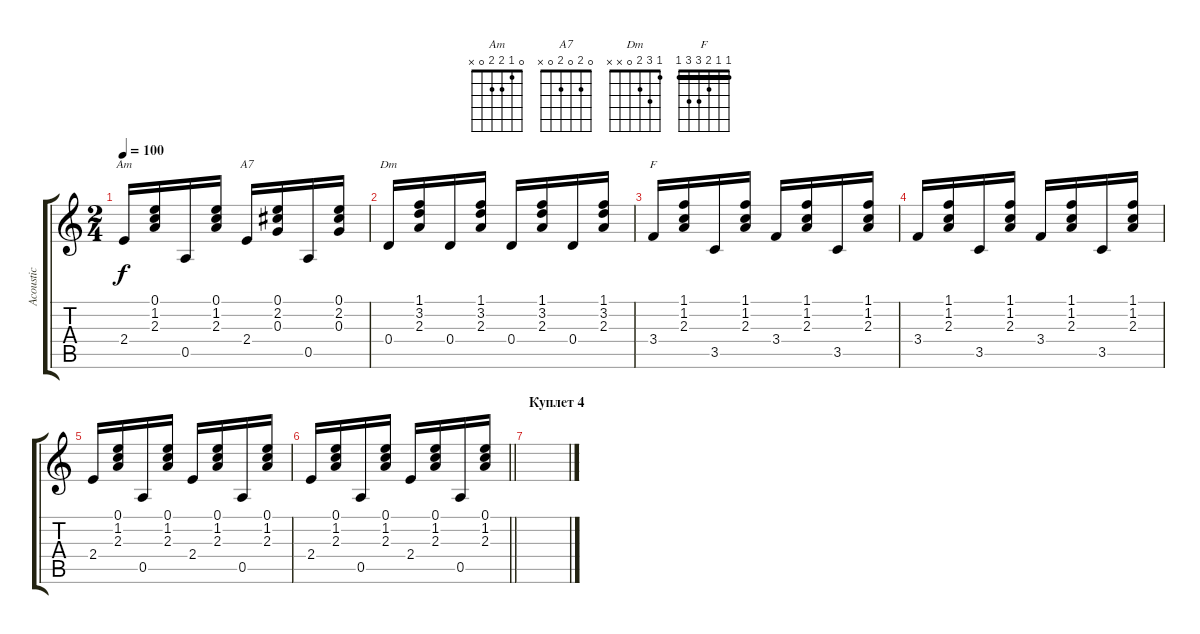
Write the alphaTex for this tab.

\track ("Acoustic" "Acoustic") {instrument acousticguitarsteel}
\staff {score tabs}
\tuning (E4 B3 G3 D3 A2 E2) {hide}
\chord ("Am" 0 1 2 2 0 x)
\chord ("A7" 0 2 0 2 0 x)
\chord ("Dm" 1 3 2 0 x x)
\chord ("F" 1 1 2 3 3 1) {barre 1}
\ts (2 4)
\tempo 100
\clef g2
\ks c
2.4.16{ch "Am" dy f} (0.1 1.2 2.3).16 0.5.16 (0.1 1.2 2.3).16 2.4.16{ch "A7"} (0.1 2.2 0.3).16 0.5.16 (0.1 2.2 0.3).16 |
0.4.16{ch "Dm"} (1.1 3.2 2.3).16 0.4.16 (1.1 3.2 2.3).16 0.4.16 (1.1 3.2 2.3).16 0.4.16 (1.1 3.2 2.3).16 |
3.4.16{ch "F"} (1.1 1.2 2.3).16 3.5.16 (1.1 1.2 2.3).16 3.4.16 (1.1 1.2 2.3).16 3.5.16 (1.1 1.2 2.3).16 |
3.4.16 (1.1 1.2 2.3).16 3.5.16 (1.1 1.2 2.3).16 3.4.16 (1.1 1.2 2.3).16 3.5.16 (1.1 1.2 2.3).16 |
2.4.16 (0.1 1.2 2.3).16 0.5.16 (0.1 1.2 2.3).16 2.4.16 (0.1 1.2 2.3).16 0.5.16 (0.1 1.2 2.3).16 |
\barLineRight lightlight
2.4.16 (0.1 1.2 2.3).16 0.5.16 (0.1 1.2 2.3).16 2.4.16 (0.1 1.2 2.3).16 0.5.16 (0.1 1.2 2.3).16 |
\section ("" "Куплет 4")
